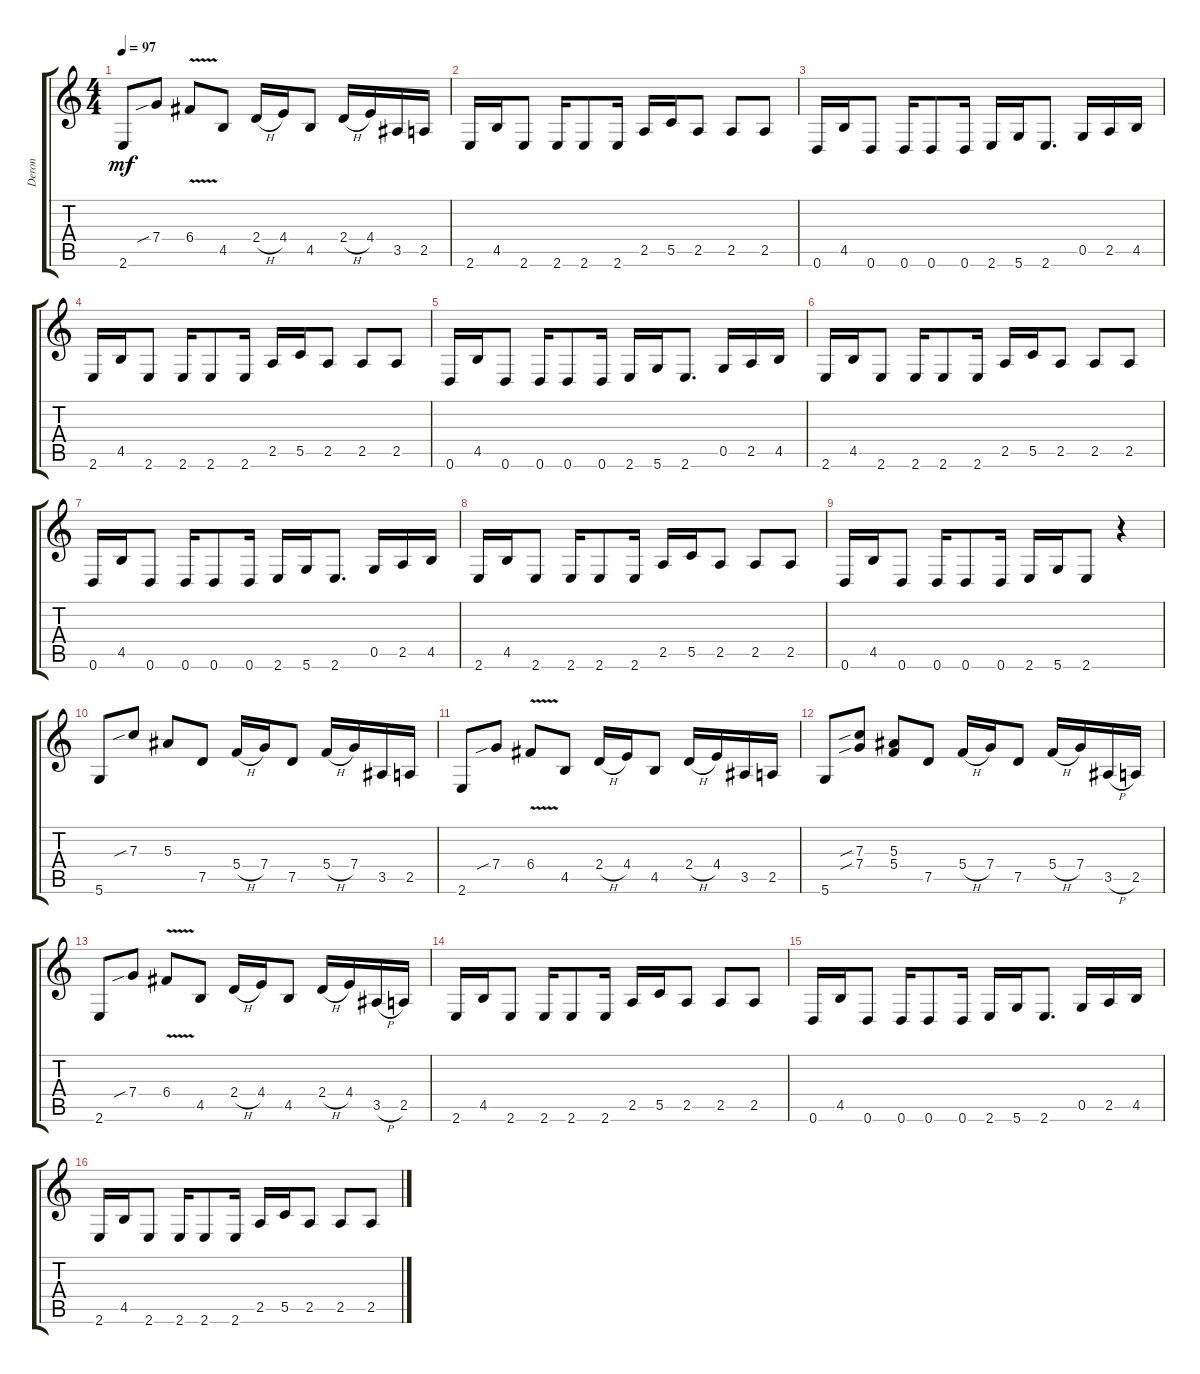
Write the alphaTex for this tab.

\track ("Deron" "Deron") {instrument distortionguitar}
\staff {score tabs}
\tuning (D4 A3 F3 C3 G2 D2) {hide}
\ts (4 4)
\tempo 97
\clef g2
\ks c
2.6.8{dy mf} 7.4{sib}.8 6.4{v}.8 4.5.8 2.4{h}.16 4.4.16 4.5.8 2.4{h}.16 4.4.16 3.5.16 2.5.16 |
2.6.16 4.5.16 2.6.8 2.6.16 2.6.8 2.6.16 2.5.16 5.5.16 2.5.8 2.5.8 2.5.8 |
0.6.16 4.5.16 0.6.8 0.6.16 0.6.8 0.6.16 2.6.16 5.6.16 2.6.8{d} 0.5.16 2.5.16 4.5.16 |
2.6.16 4.5.16 2.6.8 2.6.16 2.6.8 2.6.16 2.5.16 5.5.16 2.5.8 2.5.8 2.5.8 |
0.6.16 4.5.16 0.6.8 0.6.16 0.6.8 0.6.16 2.6.16 5.6.16 2.6.8{d} 0.5.16 2.5.16 4.5.16 |
2.6.16 4.5.16 2.6.8 2.6.16 2.6.8 2.6.16 2.5.16 5.5.16 2.5.8 2.5.8 2.5.8 |
0.6.16 4.5.16 0.6.8 0.6.16 0.6.8 0.6.16 2.6.16 5.6.16 2.6.8{d} 0.5.16 2.5.16 4.5.16 |
2.6.16 4.5.16 2.6.8 2.6.16 2.6.8 2.6.16 2.5.16 5.5.16 2.5.8 2.5.8 2.5.8 |
0.6.16 4.5.16 0.6.8 0.6.16 0.6.8 0.6.16 2.6.16 5.6.16 2.6.8 r.4 |
5.6.8 7.3{sib}.8 5.3.8 7.5.8 5.4{h}.16 7.4.16 7.5.8 5.4{h}.16 7.4.16 3.5.16 2.5.16 |
2.6.8 7.4{sib}.8 6.4{v}.8 4.5.8 2.4{h}.16 4.4.16 4.5.8 2.4{h}.16 4.4.16 3.5.16 2.5.16 |
5.6.8 (7.3{sib} 7.4{sib}).8 (5.3 5.4).8 7.5.8 5.4{h}.16 7.4.16 7.5.8 5.4{h}.16 7.4.16 3.5{h}.16 2.5.16 |
2.6.8 7.4{sib}.8 6.4{v}.8 4.5.8 2.4{h}.16 4.4.16 4.5.8 2.4{h}.16 4.4.16 3.5{h}.16 2.5.16 |
2.6.16 4.5.16 2.6.8 2.6.16 2.6.8 2.6.16 2.5.16 5.5.16 2.5.8 2.5.8 2.5.8 |
0.6.16 4.5.16 0.6.8 0.6.16 0.6.8 0.6.16 2.6.16 5.6.16 2.6.8{d} 0.5.16 2.5.16 4.5.16 |
2.6.16 4.5.16 2.6.8 2.6.16 2.6.8 2.6.16 2.5.16 5.5.16 2.5.8 2.5.8 2.5.8
